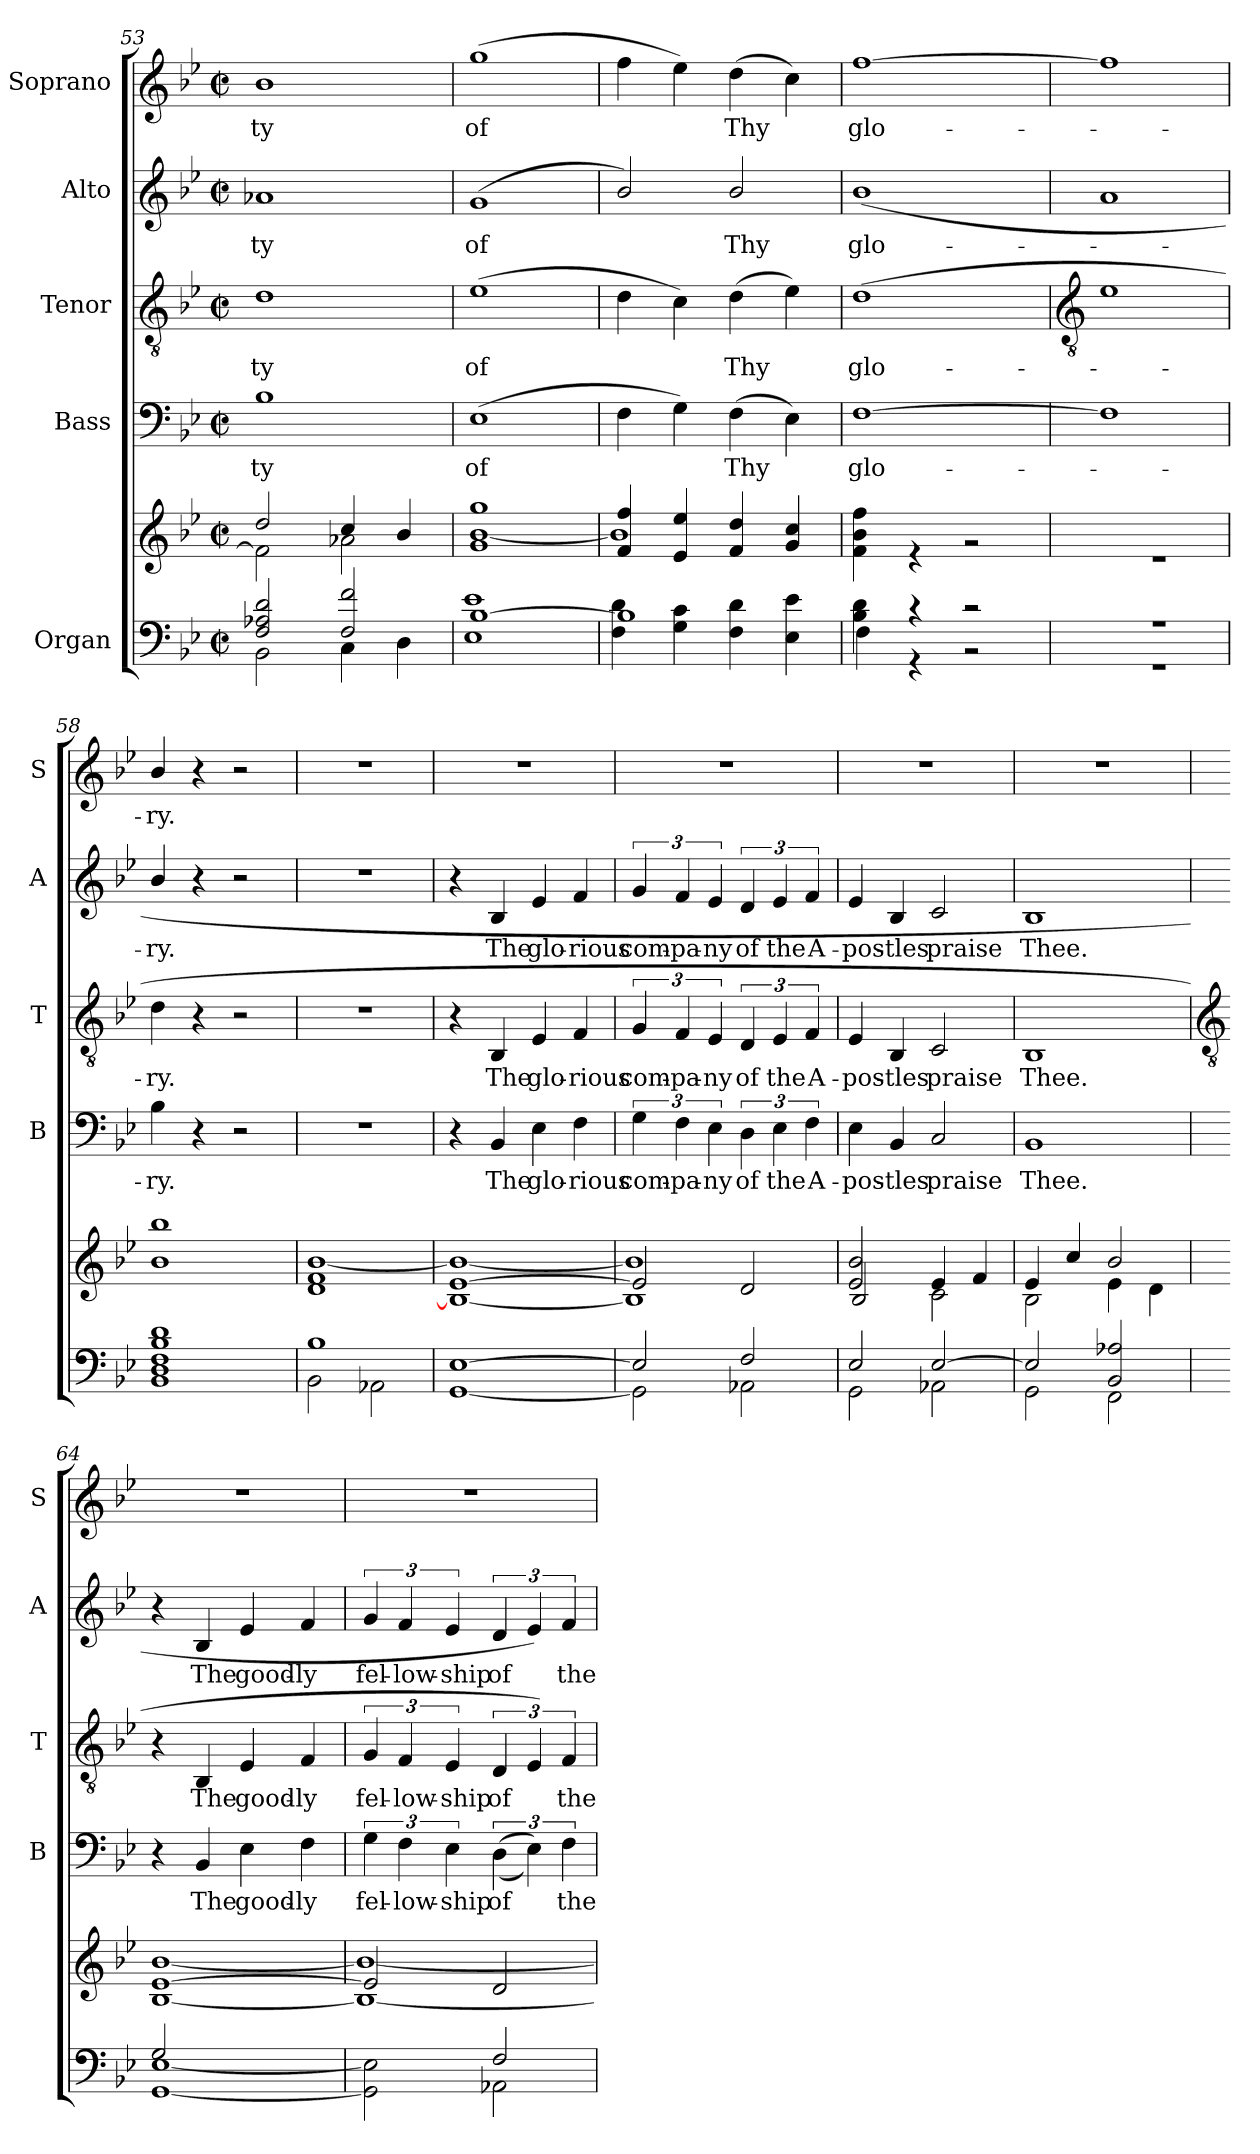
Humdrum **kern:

**kern	**kern	**kern	**text	**kern	**text	**kern	**text	**kern	**text
*part5	*part5	*part4	*part4	*part3	*part3	*part2	*part2	*part1	*part1
*staff6	*staff5	*staff4	*staff4	*staff3	*staff3	*staff2	*staff2	*staff1	*staff1
*I"Organ	*	*I"Bass	*	*I"Tenor	*	*I"Alto	*	*I"Soprano	*
*	*	*I'B	*	*I'T	*	*I'A	*	*I'S	*
*clefF4	*clefG2	*clefF4	*	*clefGv2	*	*clefG2	*	*clefG2	*
*k[b-e-]	*k[b-e-]	*k[b-e-]	*	*k[b-e-]	*	*k[b-e-]	*	*k[b-e-]	*
*B-:	*B-:	*B-:	*	*B-:	*	*B-:	*	*B-:	*
*M2/2	*M2/2	*M2/2	*	*M2/2	*	*M2/2	*	*M2/2	*
*met(c|)	*met(c|)	*met(c|)	*	*met(c|)	*	*met(c|)	*	*met(c|)	*
=53	=53	=53	=53	=53	=53	=53	=53	=53	=53
*^	*^	*	*	*	*	*	*	*	*
!	!	!	!	!	!LO:LY:b	!	!LO:LY:b	!	!LO:LY:b	!	!LO:LY:b
2F/ 2A-X/ 2d/	2BB-\	2dd	2f\]	1B-	-ty	1d	-ty	1a-X	-ty	1b-	-ty
2F/ 2f/	4C\	4cc/	2a-X\	.	.	.	.	.	.	.	.
.	4D\	4b-/	.	.	.	.	.	.	.	.	.
=54	=54	=54	=54	=54	=54	=54	=54	=54	=54	=54	=54
!	!	!	!	!	!LO:LY:b	!	!LO:LY:b	!	!LO:LY:b	!	!LO:LY:b
[1B-/	1E-\ 1e-\	1g 1gg	[1b-\	(>1E-	of	(>1e-	of	(<1g\	of	(>1gg	of
=55	=55	=55	=55	=55	=55	=55	=55	=55	=55	=55	=55
1B-/]	4F\ 4d\	4f 4ff	1b-\]	4F	.	4d	.	2b-/)	.	4ff	.
.	4G\ 4c\	4e- 4ee-	.	4G)	.	4c)	.	.	.	4ee-)	.
!	!	!	!	!	!LO:LY:b	!	!LO:LY:b	!	!LO:LY:b	!	!LO:LY:b
.	4F\ 4d\	4f 4dd	.	(>4F	Thy	(>4d	Thy	2b-/	Thy	(>4dd	Thy
.	4E-\ 4e-\	4g 4cc	.	4E-)	.	4e-)	.	.	.	4cc)	.
=56	=56	=56	=56	=56	=56	=56	=56	=56	=56	=56	=56
!	!	!	!	!	!LO:LY:b	!	!LO:LY:b	!	!LO:LY:b	!	!LO:LY:b
4B-\ 4d\	4F\	1ryy	4f\ 4b-\ 4ff\	[1F	glo-	(<1d	glo-	(<1b-/	glo-	[1ff	glo-
4r	4r	.	4r	.	.	.	.	.	.	.	.
2r	2r	.	2r	.	.	.	.	.	.	.	.
!!LO:LB:g=z
=57	=57	=57	=57	=57	=57	=57	=57	=57	=57	=57	=57
*	*	*	*	*	*	*clefGv2	*	*	*	*	*
1r	1r	1ryy	1r	1F]	.	1e-	.	1a	.	1ff]	.
=58	=58	=58	=58	=58	=58	=58	=58	=58	=58	=58	=58
!	!	!	!	!	!LO:LY:b	!	!LO:LY:b	!	!LO:LY:b	!	!LO:LY:b
1B-/ 1d/	1BB-\ 1D\ 1F\	1ryy	1b-/ 1bb-/	4B-	ry.	4d	ry.	4b-/	ry.	4b-/	ry.
.	.	.	.	4r	.	4r	.	4r	.	4r	.
.	.	.	.	2r	.	2r	.	2r	.	2r	.
=59	=59	=59	=59	=59	=59	=59	=59	=59	=59	=59	=59
1B-/	2BB-\	1d 1f	[1b-/	1r	.	1r	.	1r	.	1r	.
.	2AA-X\	.	.	.	.	.	.	.	.	.	.
=60	=60	=60	=60	=60	=60	=60	=60	=60	=60	=60	=60
[1E-/	[1GG\	[1e-	1B-/_ 1b-/_	4r	.	4r	.	4r	.	1r	.
!	!	!	!	!	!LO:LY:b	!	!LO:LY:b	!	!LO:LY:b	!	!
.	.	.	.	4BB-	The	4BB-	The	4B-	The	.	.
!	!	!	!	!	!LO:LY:b	!	!LO:LY:b	!	!LO:LY:b	!	!
.	.	.	.	4E-	glo-	4E-	glo-	4e-	glo-	.	.
!	!	!	!	!	!LO:LY:b	!	!LO:LY:b	!	!LO:LY:b	!	!
.	.	.	.	4F	-rious	4F	-rious	4f	-rious	.	.
=61	=61	=61	=61	=61	=61	=61	=61	=61	=61	=61	=61
!	!	!	!	!	!LO:LY:b	!	!LO:LY:b	!	!LO:LY:b	!	!
2E-/]	2GG\]	2e-]	1B-/] 1b-/]	6G	com-	6G	com-	6g	com-	1r	.
!	!	!	!	!	!LO:LY:b	!	!LO:LY:b	!	!LO:LY:b	!	!
.	.	.	.	6F	-pa-	6F	-pa-	6f	-pa-	.	.
!	!	!	!	!	!LO:LY:b	!	!LO:LY:b	!	!LO:LY:b	!	!
.	.	.	.	6E-	-ny	6E-	-ny	6e-	-ny	.	.
!	!	!	!	!	!LO:LY:b	!	!LO:LY:b	!	!LO:LY:b	!	!
2F/	2AA-X\	2d	.	6D	of	6D	of	6d	of	.	.
!	!	!	!	!	!LO:LY:b	!	!LO:LY:b	!	!LO:LY:b	!	!
.	.	.	.	6E-	the	6E-	the	6e-	the	.	.
!	!	!	!	!	!LO:LY:b	!	!LO:LY:b	!	!LO:LY:b	!	!
.	.	.	.	6F	A-	6F	A-	6f	A-	.	.
=62	=62	=62	=62	=62	=62	=62	=62	=62	=62	=62	=62
!	!	!	!	!	!LO:LY:b	!	!LO:LY:b	!	!LO:LY:b	!	!
2E-/	2GG\	2e- 2b-	2B-/	4E-	-pos-	4E-	-pos-	4e-	-pos-	1r	.
!	!	!	!	!	!LO:LY:b	!	!LO:LY:b	!	!LO:LY:b	!	!
.	.	.	.	4BB-	-tles	4BB-	-tles	4B-	-tles	.	.
!	!	!	!	!	!LO:LY:b	!	!LO:LY:b	!	!LO:LY:b	!	!
[2E-/	2AA-X\	4e-	2c\	2C	praise	2C	praise	2c	praise	.	.
.	.	4f	.	.	.	.	.	.	.	.	.
=63	=63	=63	=63	=63	=63	=63	=63	=63	=63	=63	=63
!	!	!	!	!	!LO:LY:b	!	!LO:LY:b	!	!LO:LY:b	!	!
2E-/]	2GG\	4e-	2B-\	1BB-	Thee.	1BB-	Thee.	1B-	Thee.	1r	.
.	.	4cc/	.	.	.	.	.	.	.	.	.
2BB-/ 2A-X/	2FF\	2b-/	4e-\	.	.	.	.	.	.	.	.
.	.	.	4d\	.	.	.	.	.	.	.	.
!!LO:LB:g=z
=64	=64	=64	=64	=64	=64	=64	=64	=64	=64	=64	=64
*	*	*	*	*	*	*clefGv2	*	*	*	*	*
2G/	[1GG\ [1E-\	[1e-	[1B-/ [1b-/	4r	.	4r	.	4r	.	1r	.
!	!	!	!	!	!LO:LY:b	!	!LO:LY:b	!	!LO:LY:b	!	!
.	.	.	.	4BB-	The	4BB-	The	4B-	The	.	.
!	!	!	!	!	!LO:LY:b	!	!LO:LY:b	!	!LO:LY:b	!	!
2ryy	.	.	.	4E-	good-	4E-	good-	4e-	good-	.	.
!	!	!	!	!	!LO:LY:b	!	!LO:LY:b	!	!LO:LY:b	!	!
.	.	.	.	4F	-ly	4F	-ly	4f	-ly	.	.
=65	=65	=65	=65	=65	=65	=65	=65	=65	=65	=65	=65
!	!	!	!	!	!LO:LY:b	!	!LO:LY:b	!	!LO:LY:b	!	!
2ryy	2GG\] 2E-\]	2e-]	1B-/_ 1b-/_	6G	fel-	6G	fel-	6g	fel-	1r	.
!	!	!	!	!	!LO:LY:b	!	!LO:LY:b	!	!LO:LY:b	!	!
.	.	.	.	6F	-low-	6F	-low-	6f	-low-	.	.
!	!	!	!	!	!LO:LY:b	!	!LO:LY:b	!	!LO:LY:b	!	!
.	.	.	.	6E-	-ship	6E-	-ship	6e-	-ship	.	.
!	!	!	!	!	!LO:LY:b	!	!LO:LY:b	!	!LO:LY:b	!	!
2F/	2AA-X\	2d	.	(>(>6D	of	6D	of	6d	of	.	.
.	.	.	.	6E-))	.	6E-)	.	6e-)	.	.	.
!	!	!	!	!	!LO:LY:b	!	!LO:LY:b	!	!LO:LY:b	!	!
.	.	.	.	6F	the	6F	the	6f	the	.	.
*v	*v	*	*	*	*	*	*	*	*	*	*
*	*v	*v	*	*	*	*	*	*	*	*
=	=	=	=	=	=	=	=	=	=
*-	*-	*-	*-	*-	*-	*-	*-	*-	*-
